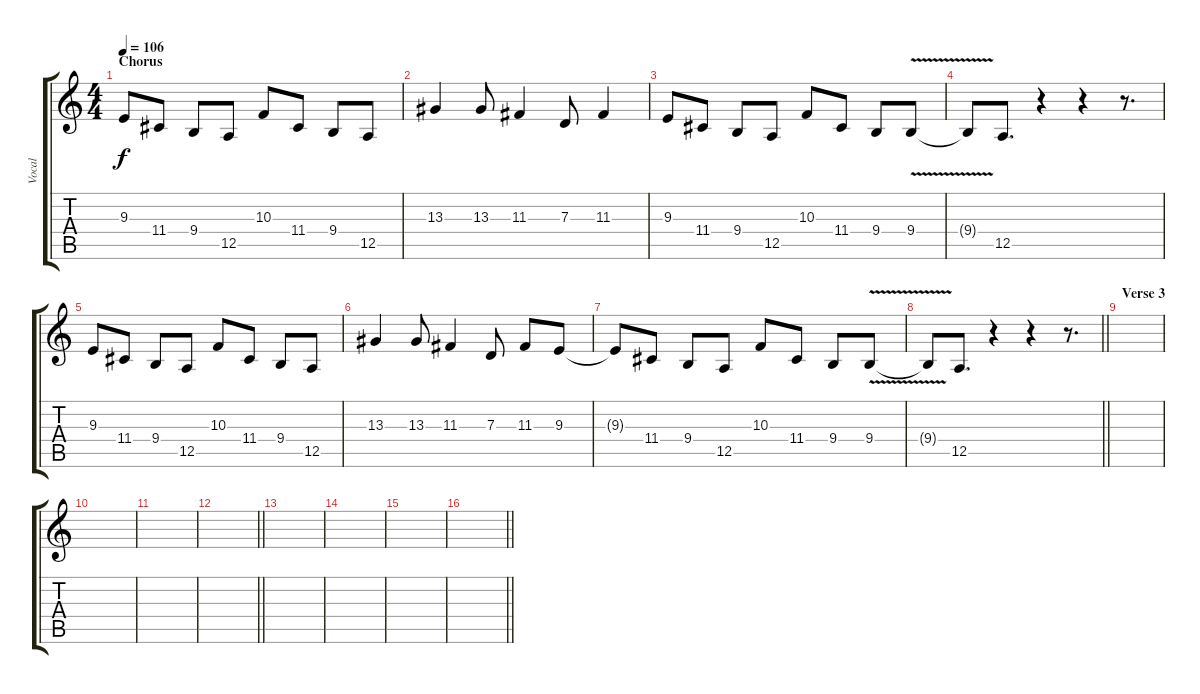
\track ("Vocal" "Vocal") {instrument lead2sawtooth}
\staff {score tabs}
\tuning (E4 B3 G3 D3 A2 E2) {hide}
\ts (4 4)
\section ("" "Chorus")
\tempo 106
\clef g2
\ks c
9.3.8{dy f} 11.4.8 9.4.8 12.5.8 10.3.8 11.4.8 9.4.8 12.5.8 |
13.3.4 13.3.8 11.3.4 7.3.8 11.3.4 |
9.3.8 11.4.8 9.4.8 12.5.8 10.3.8 11.4.8 9.4.8 9.4{v}.8 |
9.4{t}.8 12.5.8{d} r.4 r.4 r.8{d} |
9.3.8 11.4.8 9.4.8 12.5.8 10.3.8 11.4.8 9.4.8 12.5.8 |
13.3.4 13.3.8 11.3.4 7.3.8 11.3.8 9.3.8 |
9.3{t}.8 11.4.8 9.4.8 12.5.8 10.3.8 11.4.8 9.4.8 9.4{v}.8 |
\barLineRight lightlight
9.4{t}.8 12.5.8{d} r.4 r.4 r.8{d} |
\section ("" "Verse 3")
|
|
|
\barLineRight lightlight
|
|
|
|
\barLineRight lightlight
